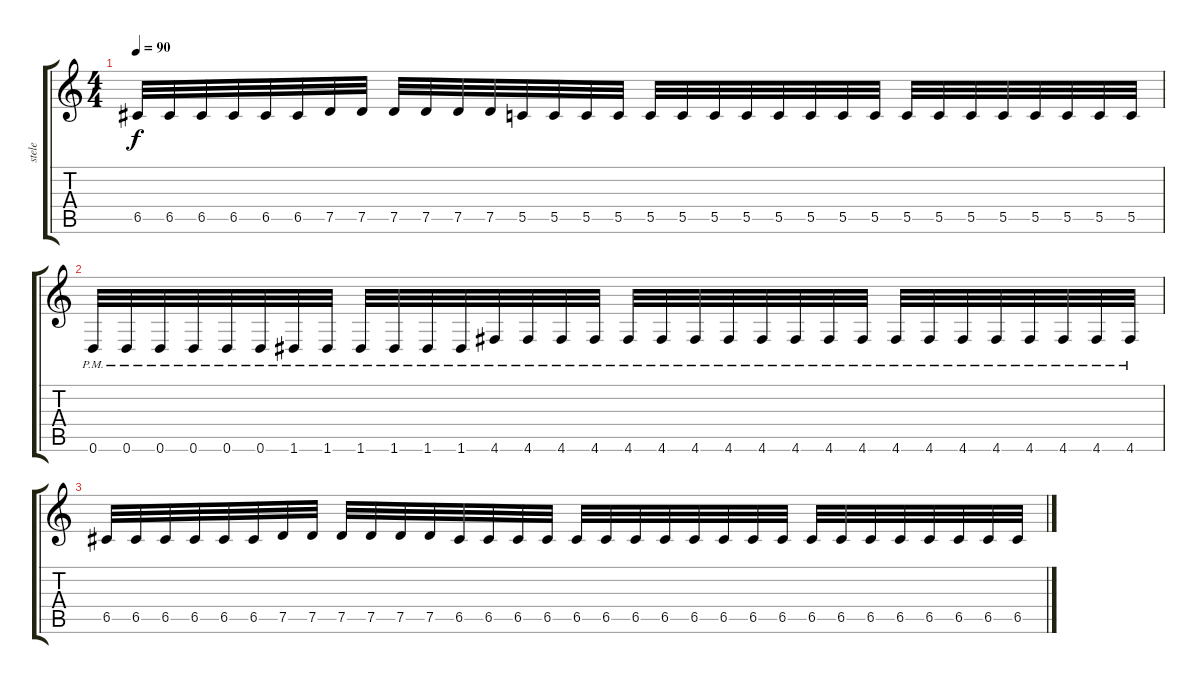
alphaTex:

\track ("stele" "stele") {instrument distortionguitar}
\staff {score tabs}
\tuning (D4 A3 F3 C3 G2 D2) {hide}
\ts (4 4)
\tempo 90
\clef g2
\ks c
6.5.32{dy f} 6.5.32 6.5.32 6.5.32 6.5.32 6.5.32 7.5.32 7.5.32 7.5.32 7.5.32 7.5.32 7.5.32 5.5.32 5.5.32 5.5.32 5.5.32 5.5.32 5.5.32 5.5.32 5.5.32 5.5.32 5.5.32 5.5.32 5.5.32 5.5.32 5.5.32 5.5.32 5.5.32 5.5.32 5.5.32 5.5.32 5.5.32 |
0.6{pm}.32 0.6{pm}.32 0.6{pm}.32 0.6{pm}.32 0.6{pm}.32 0.6{pm}.32 1.6{pm}.32 1.6{pm}.32 1.6{pm}.32 1.6{pm}.32 1.6{pm}.32 1.6{pm}.32 4.6{pm}.32 4.6{pm}.32 4.6{pm}.32 4.6{pm}.32 4.6{pm}.32 4.6{pm}.32 4.6{pm}.32 4.6{pm}.32 4.6{pm}.32 4.6{pm}.32 4.6{pm}.32 4.6{pm}.32 4.6{pm}.32 4.6{pm}.32 4.6{pm}.32 4.6{pm}.32 4.6{pm}.32 4.6{pm}.32 4.6{pm}.32 4.6{pm}.32 |
6.5.32 6.5.32 6.5.32 6.5.32 6.5.32 6.5.32 7.5.32 7.5.32 7.5.32 7.5.32 7.5.32 7.5.32 6.5.32 6.5.32 6.5.32 6.5.32 6.5.32 6.5.32 6.5.32 6.5.32 6.5.32 6.5.32 6.5.32 6.5.32 6.5.32 6.5.32 6.5.32 6.5.32 6.5.32 6.5.32 6.5.32 6.5.32
